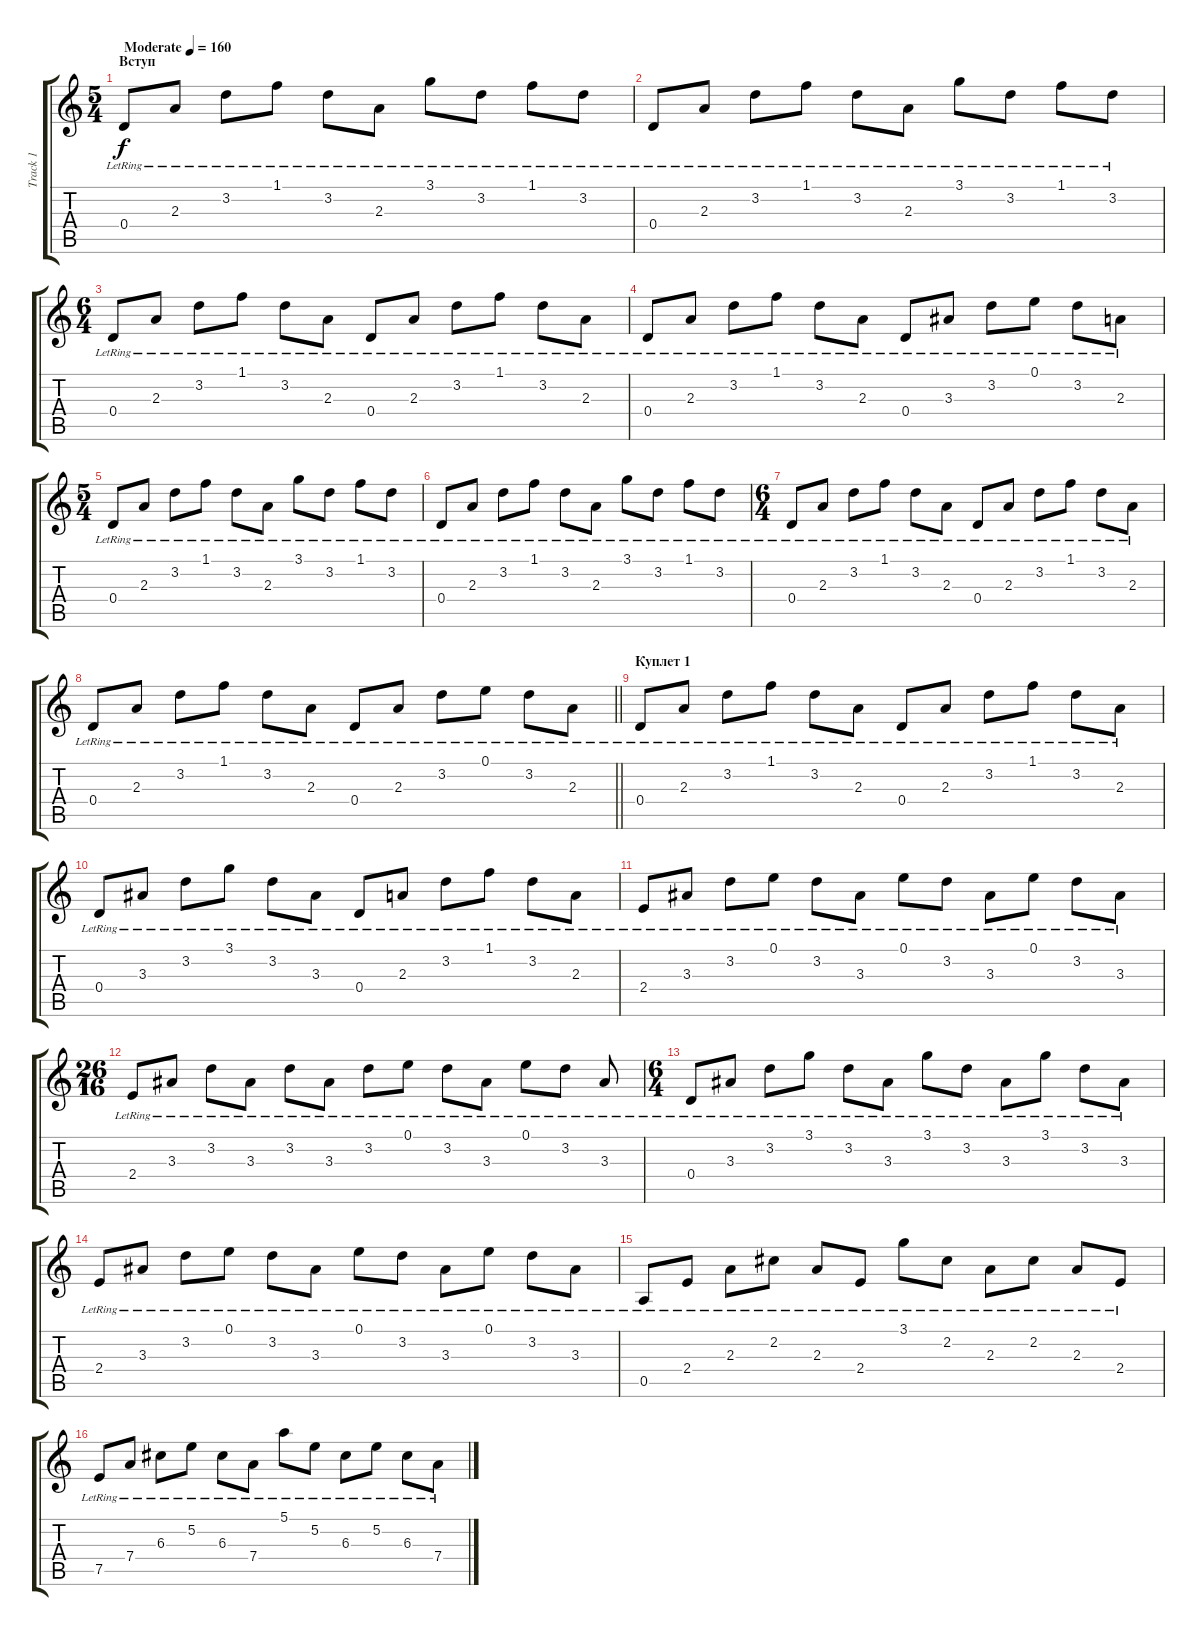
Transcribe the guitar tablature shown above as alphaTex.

\track ("Track 1" "Track 1") {instrument acousticguitarsteel}
\staff {score tabs}
\tuning (E4 B3 G3 D3 A2 E2) {hide}
\ts (5 4)
\section ("" "Вступ")
\tempo (160 "Moderate")
\clef g2
\ks c
0.4{lr}.8{dy f instrument acousticguitarsteel} 2.3{lr}.8 3.2{lr}.8 1.1{lr}.8 3.2{lr}.8 2.3{lr}.8 3.1{lr}.8 3.2{lr}.8 1.1{lr}.8 3.2{lr}.8 |
0.4{lr}.8 2.3{lr}.8 3.2{lr}.8 1.1{lr}.8 3.2{lr}.8 2.3{lr}.8 3.1{lr}.8 3.2{lr}.8 1.1{lr}.8 3.2{lr}.8 |
\ts (6 4)
0.4{lr}.8 2.3{lr}.8 3.2{lr}.8 1.1{lr}.8 3.2{lr}.8 2.3{lr}.8 0.4{lr}.8 2.3{lr}.8 3.2{lr}.8 1.1{lr}.8 3.2{lr}.8 2.3{lr}.8 |
0.4{lr}.8 2.3{lr}.8 3.2{lr}.8 1.1{lr}.8 3.2{lr}.8 2.3{lr}.8 0.4{lr}.8 3.3{lr}.8 3.2{lr}.8 0.1{lr}.8 3.2{lr}.8 2.3{lr}.8 |
\ts (5 4)
0.4{lr}.8 2.3{lr}.8 3.2{lr}.8 1.1{lr}.8 3.2{lr}.8 2.3{lr}.8 3.1{lr}.8 3.2{lr}.8 1.1{lr}.8 3.2{lr}.8 |
0.4{lr}.8 2.3{lr}.8 3.2{lr}.8 1.1{lr}.8 3.2{lr}.8 2.3{lr}.8 3.1{lr}.8 3.2{lr}.8 1.1{lr}.8 3.2{lr}.8 |
\ts (6 4)
0.4{lr}.8 2.3{lr}.8 3.2{lr}.8 1.1{lr}.8 3.2{lr}.8 2.3{lr}.8 0.4{lr}.8 2.3{lr}.8 3.2{lr}.8 1.1{lr}.8 3.2{lr}.8 2.3{lr}.8 |
\barLineRight lightlight
0.4{lr}.8 2.3{lr}.8 3.2{lr}.8 1.1{lr}.8 3.2{lr}.8 2.3{lr}.8 0.4{lr}.8 2.3{lr}.8 3.2{lr}.8 0.1{lr}.8 3.2{lr}.8 2.3{lr}.8 |
\section ("" "Куплет 1")
0.4{lr}.8 2.3{lr}.8 3.2{lr}.8 1.1{lr}.8 3.2{lr}.8 2.3{lr}.8 0.4{lr}.8 2.3{lr}.8 3.2{lr}.8 1.1{lr}.8 3.2{lr}.8 2.3{lr}.8 |
0.4{lr}.8 3.3{lr}.8 3.2{lr}.8 3.1{lr}.8 3.2{lr}.8 3.3{lr}.8 0.4{lr}.8 2.3{lr}.8 3.2{lr}.8 1.1{lr}.8 3.2{lr}.8 2.3{lr}.8 |
2.4{lr}.8 3.3{lr}.8 3.2{lr}.8 0.1{lr}.8 3.2{lr}.8 3.3{lr}.8 0.1{lr}.8 3.2{lr}.8 3.3{lr}.8 0.1{lr}.8 3.2{lr}.8 3.3{lr}.8 |
\ts (26 16)
2.4{lr}.8 3.3{lr}.8 3.2{lr}.8 3.3{lr}.8 3.2{lr}.8 3.3{lr}.8 3.2{lr}.8 0.1{lr}.8 3.2{lr}.8 3.3{lr}.8 0.1{lr}.8 3.2{lr}.8 3.3{lr}.8 |
\ts (6 4)
0.4{lr}.8 3.3{lr}.8 3.2{lr}.8 3.1{lr}.8 3.2{lr}.8 3.3{lr}.8 3.1{lr}.8 3.2{lr}.8 3.3{lr}.8 3.1{lr}.8 3.2{lr}.8 3.3{lr}.8 |
2.4{lr}.8 3.3{lr}.8 3.2{lr}.8 0.1{lr}.8 3.2{lr}.8 3.3{lr}.8 0.1{lr}.8 3.2{lr}.8 3.3{lr}.8 0.1{lr}.8 3.2{lr}.8 3.3{lr}.8 |
0.5{lr}.8 2.4{lr}.8 2.3{lr}.8 2.2{lr}.8 2.3{lr}.8 2.4{lr}.8 3.1{lr}.8 2.2{lr}.8 2.3{lr}.8 2.2{lr}.8 2.3{lr}.8 2.4{lr}.8 |
7.5{lr}.8 7.4{lr}.8 6.3{lr}.8 5.2{lr}.8 6.3{lr}.8 7.4{lr}.8 5.1{lr}.8 5.2{lr}.8 6.3{lr}.8 5.2{lr}.8 6.3{lr}.8 7.4{lr}.8
